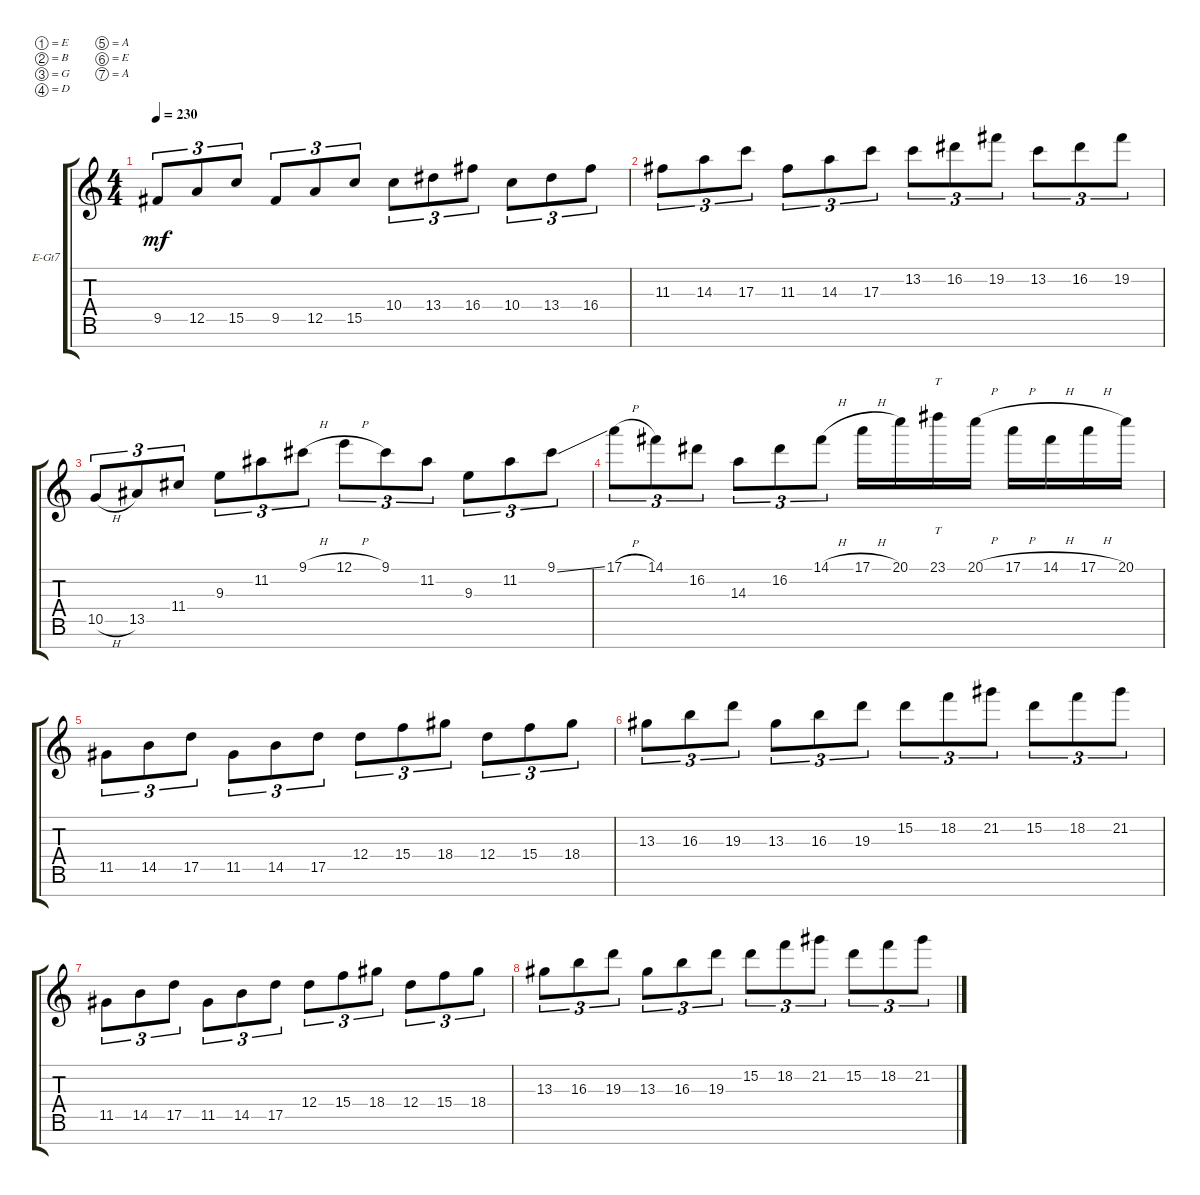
\defaultSystemsLayout 4
\bracketExtendMode groupsimilarinstruments
\firstSystemTrackNameOrientation horizontal
\otherSystemsTrackNameOrientation horizontal
\track ("Electric Guitar" "E-Gt7") {instrument distortionguitar}
\staff {score tabs}
\tuning (E4 B3 G3 D3 A2 E2 A1)
\ts (4 4)
\tempo 230
\clef g2
\ks c
9.5.8{tu (3 2) dy mf} 12.5.8{tu (3 2)} 15.5.8{tu (3 2)} 9.5.8{tu (3 2)} 12.5.8{tu (3 2)} 15.5.8{tu (3 2)} 10.4.8{tu (3 2)} 13.4.8{tu (3 2)} 16.4.8{tu (3 2)} 10.4.8{tu (3 2)} 13.4.8{tu (3 2)} 16.4.8{tu (3 2)} |
11.3.8{tu (3 2)} 14.3.8{tu (3 2)} 17.3.8{tu (3 2)} 11.3.8{tu (3 2)} 14.3.8{tu (3 2)} 17.3.8{tu (3 2)} 13.2.8{tu (3 2)} 16.2.8{tu (3 2)} 19.2.8{tu (3 2)} 13.2.8{tu (3 2)} 16.2.8{tu (3 2)} 19.2.8{tu (3 2)} |
10.5{h}.8{tu (3 2)} 13.5.8{tu (3 2)} 11.4.8{tu (3 2)} 9.3.8{tu (3 2)} 11.2.8{tu (3 2)} 9.1{h}.8{tu (3 2)} 12.1{h}.8{tu (3 2)} 9.1.8{tu (3 2)} 11.2.8{tu (3 2)} 9.3.8{tu (3 2)} 11.2.8{tu (3 2)} 9.1{ss}.8{tu (3 2)} |
17.1{h}.8{tu (3 2)} 14.1.8{tu (3 2)} 16.2.8{tu (3 2)} 14.3.8{tu (3 2)} 16.2.8{tu (3 2)} 14.1{h}.8{tu (3 2)} 17.1{h}.16 20.1.16 23.1.16{tt} 20.1{h}.16 17.1{h}.16 14.1{h}.16 17.1{h}.16 20.1.16 |
11.5.8{tu (3 2)} 14.5.8{tu (3 2)} 17.5.8{tu (3 2)} 11.5.8{tu (3 2)} 14.5.8{tu (3 2)} 17.5.8{tu (3 2)} 12.4.8{tu (3 2)} 15.4.8{tu (3 2)} 18.4.8{tu (3 2)} 12.4.8{tu (3 2)} 15.4.8{tu (3 2)} 18.4.8{tu (3 2)} |
13.3.8{tu (3 2)} 16.3.8{tu (3 2)} 19.3.8{tu (3 2)} 13.3.8{tu (3 2)} 16.3.8{tu (3 2)} 19.3.8{tu (3 2)} 15.2.8{tu (3 2)} 18.2.8{tu (3 2)} 21.2.8{tu (3 2)} 15.2.8{tu (3 2)} 18.2.8{tu (3 2)} 21.2.8{tu (3 2)} |
11.5.8{tu (3 2)} 14.5.8{tu (3 2)} 17.5.8{tu (3 2)} 11.5.8{tu (3 2)} 14.5.8{tu (3 2)} 17.5.8{tu (3 2)} 12.4.8{tu (3 2)} 15.4.8{tu (3 2)} 18.4.8{tu (3 2)} 12.4.8{tu (3 2)} 15.4.8{tu (3 2)} 18.4.8{tu (3 2)} |
13.3.8{tu (3 2)} 16.3.8{tu (3 2)} 19.3.8{tu (3 2)} 13.3.8{tu (3 2)} 16.3.8{tu (3 2)} 19.3.8{tu (3 2)} 15.2.8{tu (3 2)} 18.2.8{tu (3 2)} 21.2.8{tu (3 2)} 15.2.8{tu (3 2)} 18.2.8{tu (3 2)} 21.2.8{tu (3 2)}
